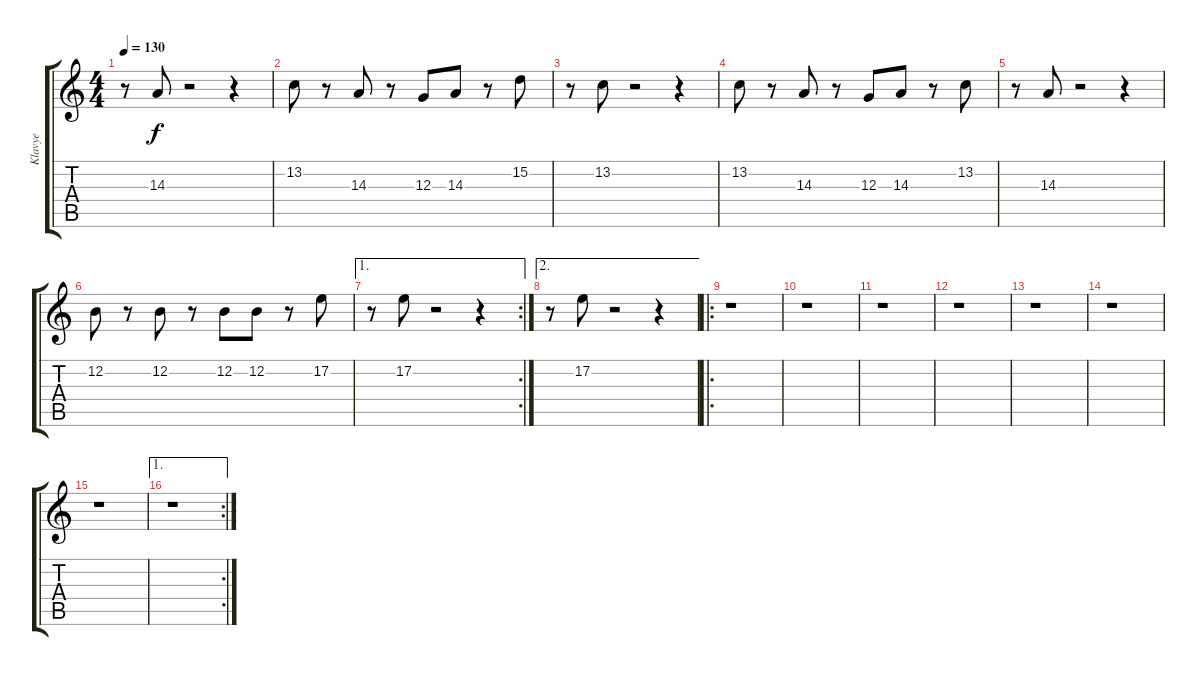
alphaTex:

\track ("Klavye" "Klavye") {instrument tremolostrings}
\staff {score tabs}
\tuning (E4 B3 G3 D3 A2 E2) {hide}
\ts (4 4)
\tempo 130
\clef g2
\ks c
r.8{dy f} 14.3.8 r.2 r.4 |
13.2.8 r.8 14.3.8 r.8 12.3.8 14.3.8 r.8 15.2.8 |
r.8 13.2.8 r.2 r.4 |
13.2.8 r.8 14.3.8 r.8 12.3.8 14.3.8 r.8 13.2.8 |
r.8 14.3.8 r.2 r.4 |
12.2.8 r.8 12.2.8 r.8 12.2.8 12.2.8 r.8 17.2.8 |
\ae 1
\rc 2
r.8 17.2.8 r.2 r.4 |
\ae 2
r.8 17.2.8 r.2 r.4 |
\ro
r.1 |
r.1 |
r.1 |
r.1 |
r.1 |
r.1 |
r.1 |
\ae 1
\rc 2
r.1
